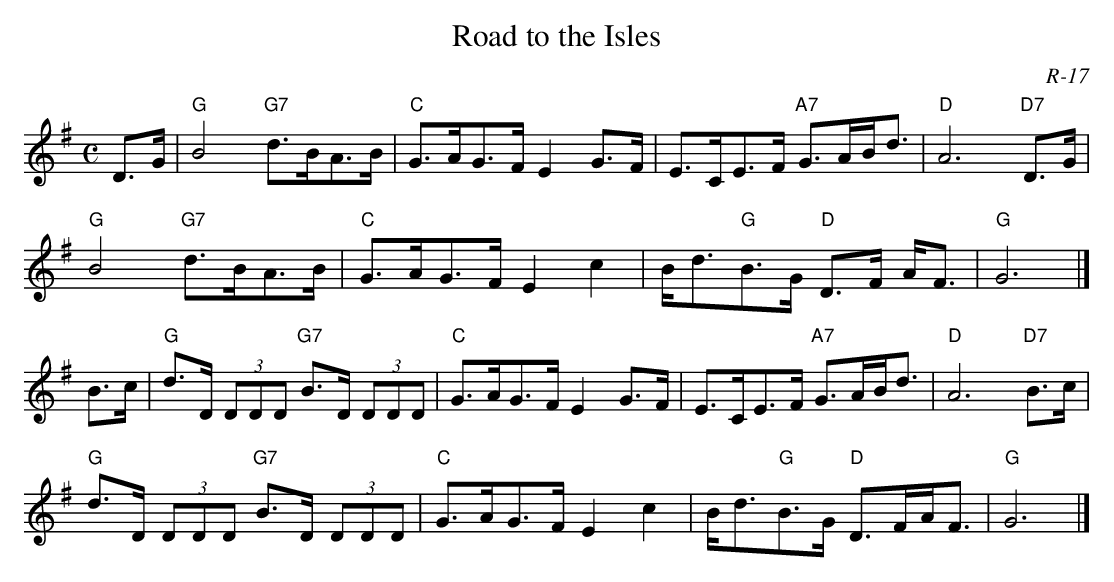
X:1
T: Road to the Isles
C: R-17
M: C
K: G
D>G| "G"B4 "G7"d>BA>B| "C"G>AG>F E2G>F| E>CE>F "A7"G>AB<d| "D"A6 "D7"D>G|
"G"B4 "G7"d>BA>B| "C"G>AG>F E2c2| B<d"G"B>G "D"D>F A<F| "G"G6 |]
B>c| "G"d>D (3DDD "G7"B>D (3DDD| "C"G>AG>F E2G>F| E>CE>F "A7"G>AB<d| "D"A6 "D7"B>c|
"G"d>D (3DDD "G7"B>D (3DDD| "C"G>AG>F E2c2| B<d"G"B>G "D"D>FA<F| "G"G6 |]
